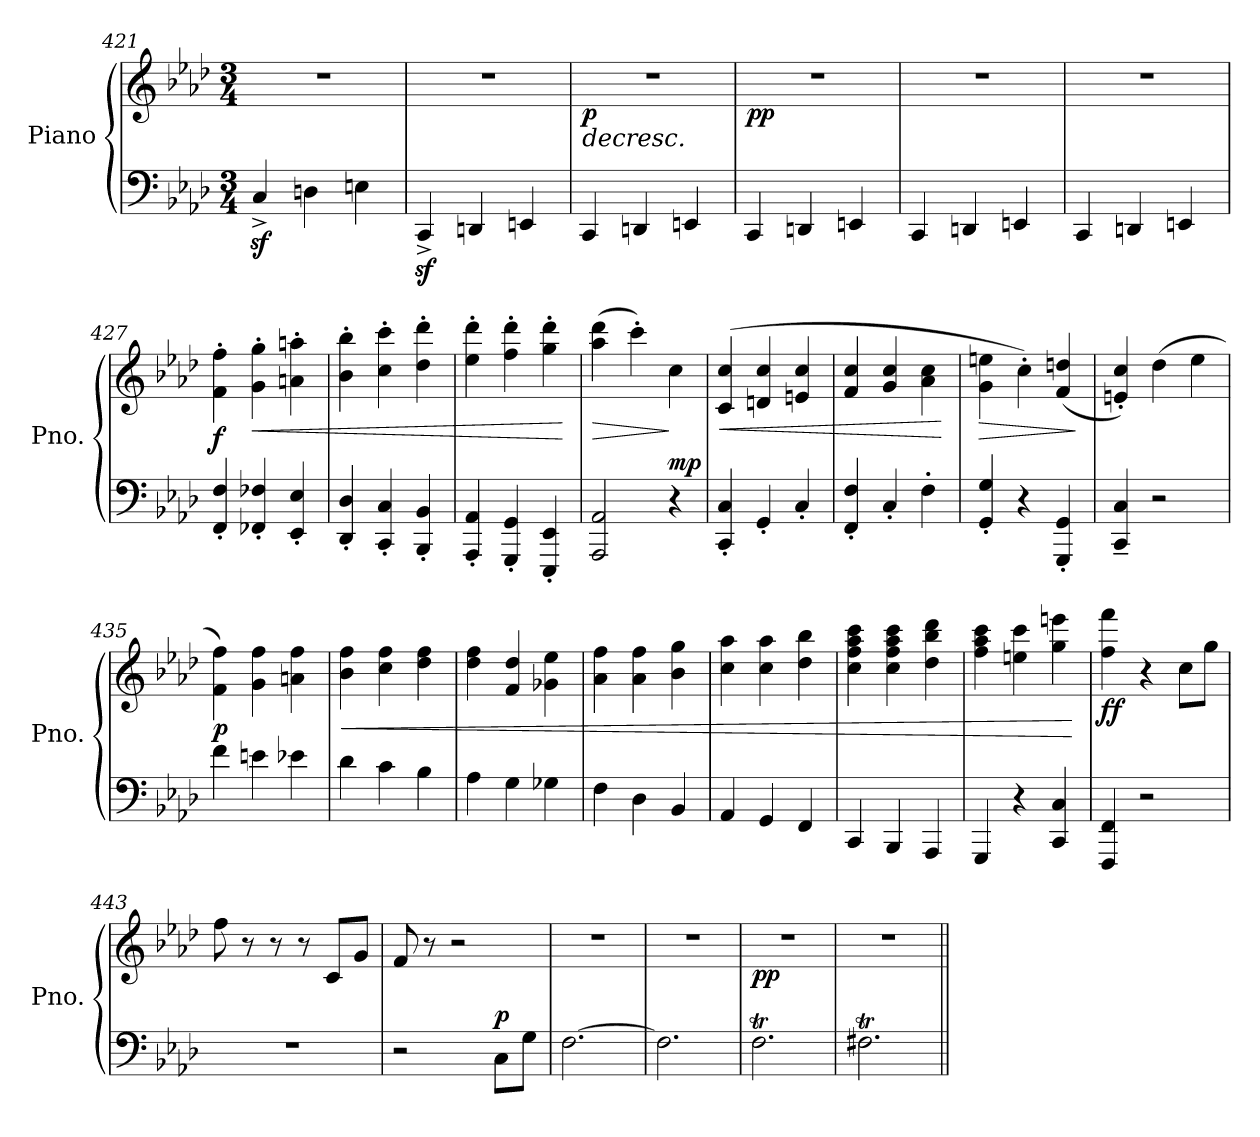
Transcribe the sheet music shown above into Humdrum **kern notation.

**kern	**kern	**dynam
*part1	*part1	*part1
*staff2	*staff1	*staff1/2
*I"Piano	*	*
*I'Pno.	*	*
*clefF4	*clefG2	*
*k[b-e-a-d-]	*k[b-e-a-d-]	*
*M3/4	*M3/4	*
=421	=421	=421
4Cz<^/	2.r	.
4Dn\	.	.
4En\	.	.
=422	=422	=422
4CCz<^/	2.r	.
4DDn/	.	.
4EEn/	.	.
!!LO:PB:g=z
=423	=423	=423
!	!	!LO:HP:b
!	!	!LO:DY:n=1:b
4CC/	2.r	> p
4DDn/	.	.
4EEn/	.	.
=424	=424	=424
!	!	!LO:DY:b
4CC/	2.r	pp
4DDn/	.	.
4EEn/	.	.
=425	=425	=425
4CC/	2.r	.
4DDn/	.	.
4EEn/	.	.
=426	=426	=426
4CC/	2.r	.
4DDn/	.	.
4EEn/	.	.
.	.	]
=427	=427	=427
!	!	!LO:DY:b
4FF/' 4F/'	4f\' 4ff\'	f
!	!	!LO:HP:b
4FF-X/' 4F-X/'	4g\' 4gg\'	<
4EE-/' 4E-/'	4an\' 4aan\'	.
=428	=428	=428
4DD-/' 4D-/'	4b-\' 4bb-\'	.
4CC/' 4C/'	4cc\' 4ccc\'	.
4BBB-/' 4BB-/'	4dd-\' 4ddd-\'	.
=429	=429	=429
4AAA-/' 4AA-/'	4ee-\' 4ddd-\'	.
4GGG/' 4GG/'	4ff\' 4ddd-\'	.
4EEE-/' 4EE-/'	4gg\' 4ddd-\'	.
.	.	[
=430	=430	=430
!	!	!LO:HP:b
2AAA-/ 2AA-/	(4aa-\ 4ddd-\	>
.	4ccc'\)	.
!	!	!LO:DY:n=1:a=2
4r	4cc\	] mp
!!LO:LB:g=z
=431	=431	=431
!	!	!LO:HP:b
4CC/' 4C/'	(4c/ 4cc/	<
4GG'/	4dn/ 4cc/	.
4C'/	4en/ 4cc/	.
=432	=432	=432
4FF/' 4F/'	4f/ 4cc/	.
4C'/	4g/ 4cc/	.
4F'\	4a-\ 4cc\	.
.	.	[
=433	=433	=433
!	!	!LO:HP:b
4GG/' 4G/'	4g\ 4een\	>
4r	4cc'\)	.
4GGG/' 4GG/'	(4f/ 4ddn/	.
.	.	]
=434	=434	=434
4CC/~ 4C/~	4en/' 4cc/')	.
2r	(4dd-\	.
.	4ee-\	.
=435	=435	=435
!	!	!LO:DY:b
4f\	4f\ 4ff\)	p
4en\	4g\ 4ff\	.
4e-X\	4an\ 4ff\	.
=436	=436	=436
!	!	!LO:HP:b
4d-\	4b-\ 4ff\	<
4c\	4cc\ 4ff\	.
4B-\	4dd-\ 4ff\	.
=437	=437	=437
4A-\	4dd-\ 4ff\	.
4G\	4f/ 4dd-/	.
4G-X\	4g-X\ 4ee-\	.
=438	=438	=438
4F\	4a-\ 4ff\	.
4D-\	4a-\ 4ff\	.
4BB-/	4b-\ 4gg\	.
=439	=439	=439
4AA-/	4cc\ 4aa-\	.
4GG/	4cc\ 4aa-\	.
4FF/	4dd-\ 4bb-\	.
!!LO:LB:g=z
=440	=440	=440
4CC/	4cc\ 4ff\ 4aa-\ 4ccc\	.
4BBB-/	4cc\ 4ff\ 4aa-\ 4ccc\	.
4AAA-/	4dd-\ 4bb-\ 4ddd-\	.
=441	=441	=441
4GGG/	4ff\ 4aa-\ 4ccc\	.
4r	4een\ 4ccc\	.
4CC/ 4C/	4gg\ 4eeen\	.
.	.	[
=442	=442	=442
!	!	!LO:DY:b
4FFF/ 4FF/	4ff\ 4fff\	ff
2r	4r	.
.	8cc\L	.
.	8gg\J	.
=443	=443	=443
2.r	8ff\	.
.	8r	.
.	8r	.
.	8r	.
.	8c/L	.
.	8g/J	.
=444	=444	=444
2r	8f/	.
.	8r	.
.	2r	.
!	!	!LO:DY:a=2
8C\L	.	p
8G\J	.	.
=445	=445	=445
[2.F\	2.r	.
=446	=446	=446
2.F\]	2.r	.
=447	=447	=447
!	!	!LO:DY:b
2.FT\	2.r	pp
=448	=448	=448
2.F#Xt\	2.r	.
=||	=||	=||
*-	*-	*-
